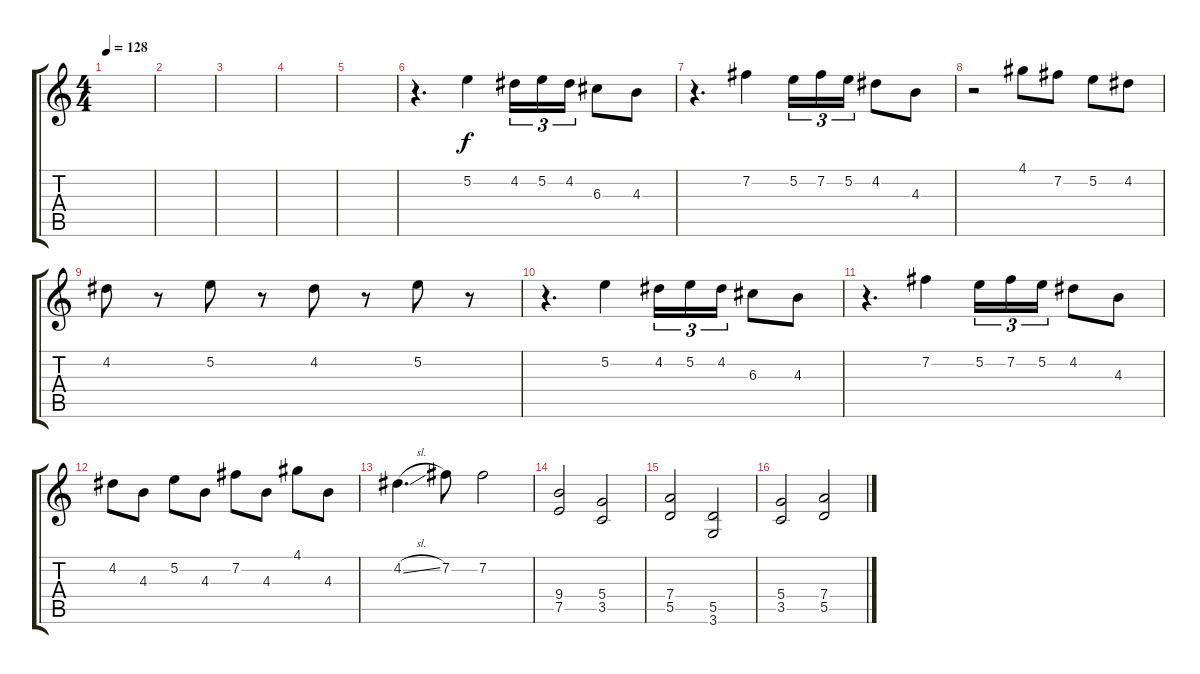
\track "" {instrument distortionguitar}
\staff {score tabs}
\tuning (E4 B3 G3 D3 A2 E2) {hide}
\ts (4 4)
\tempo 128
\clef g2
\ks c
|
|
|
|
|
r.4{d} 5.2.4 4.2.16{tu (3 2)} 5.2.16{tu (3 2)} 4.2.16{tu (3 2)} 6.3.8 4.3.8 |
r.4{d} 7.2.4 5.2.16{tu (3 2)} 7.2.16{tu (3 2)} 5.2.16{tu (3 2)} 4.2.8 4.3.8 |
r.2 4.1.8 7.2.8 5.2.8 4.2.8 |
4.2.8 r.8 5.2.8 r.8 4.2.8 r.8 5.2.8 r.8 |
r.4{d} 5.2.4 4.2.16{tu (3 2)} 5.2.16{tu (3 2)} 4.2.16{tu (3 2)} 6.3.8 4.3.8 |
r.4{d} 7.2.4 5.2.16{tu (3 2) txt ""} 7.2.16{tu (3 2)} 5.2.16{tu (3 2)} 4.2.8 4.3.8 |
4.2.8 4.3.8 5.2.8 4.3.8 7.2.8 4.3.8 4.1.8 4.3.8 |
4.2{sl}.4{d} 7.2.8 7.2.2 |
(9.4 7.5).2 (5.4 3.5).2 |
(7.4 5.5).2 (5.5 3.6).2 |
(5.4 3.5).2 (7.4 5.5).2
